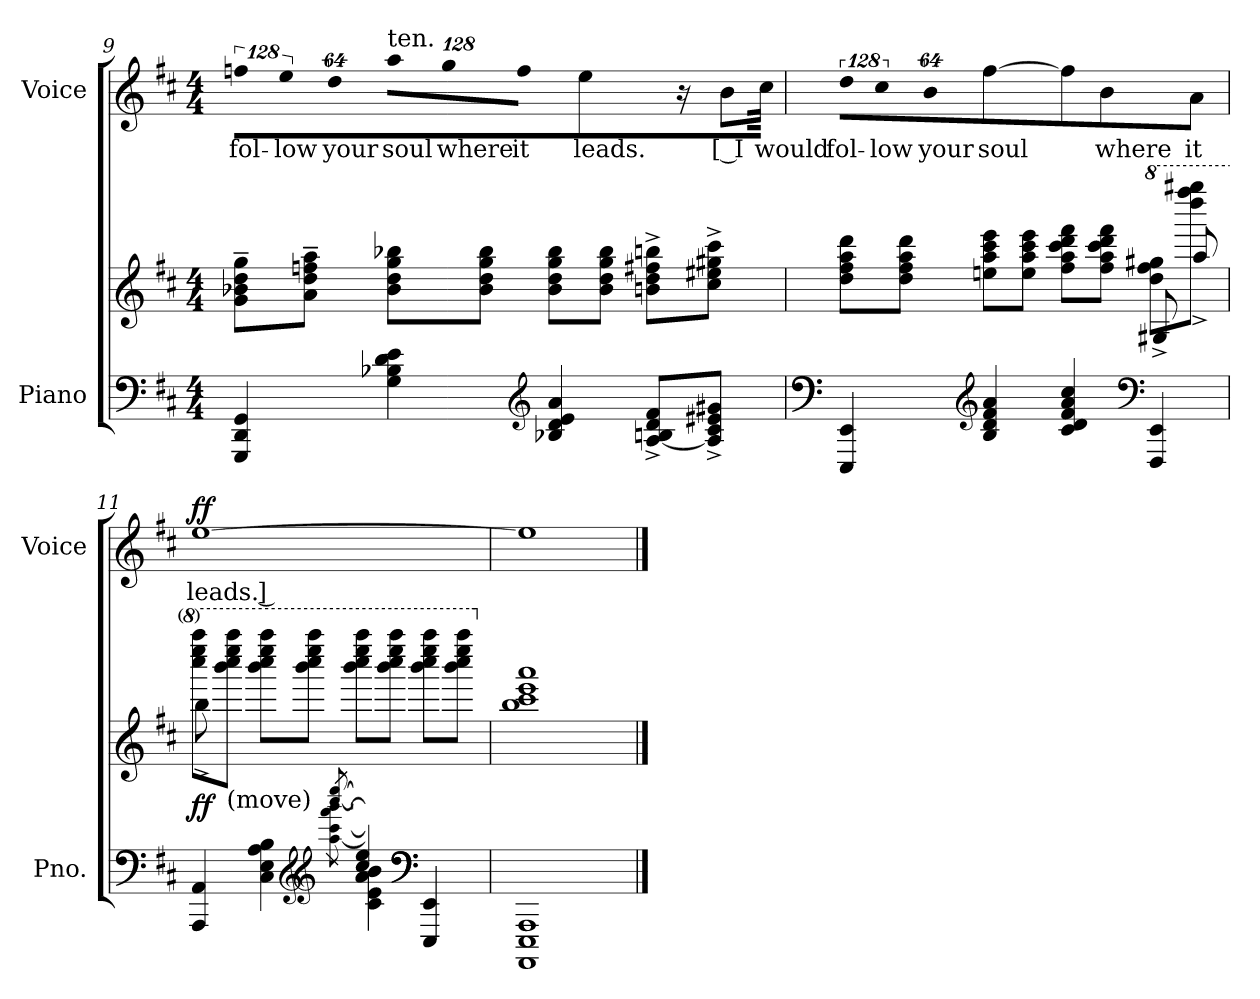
**kern	**kern	**dynam	**kern	**text	**dynam
*part2	*part2	*part2	*part1	*part1	*part1
*staff3	*staff2	*staff2/3	*staff1	*staff1	*staff1
*I"Piano	*	*	*I"Voice	*	*
*I'Pno.	*	*	*I'Voice	*	*
!!LO:LB:g=z
*clefF4	*clefG2	*	*clefG2	*	*
*k[f#c#]	*k[f#c#]	*	*k[f#c#]	*	*
*D:	*D:	*	*D:	*	*
*M4/4	*M4/4	*	*M4/4	*	*
=9	=9	=9	=9	=9	=9
!	!	!	!LO:N:vis=8	!	!
!	!	!	!	!LO:LY:b:color=#000000	!
4GGGi/ 4DDi 4GGi	8gi\~ 8b-Xi~ 8ddi~ 8ggi~L	.	1024%85ffni\L	fol-	.
!	!	!	!LO:N:vis=8	!	!
!	!	!	!	!LO:LY:b:color=#000000	!
.	.	.	1024%85eei\	-low	.
.	8ai\~ 8ddi~ 8ffni~ 8aai~J	.	.	.	.
!	!	!	!LO:N:vis=8	!	!
!	!	!	!	!LO:LY:b:color=#000000	!
.	.	.	512%43ddi\J	your	.
!	!	!	!LO:N:vis=8	!	!
!	!	!	!LO:TX:a:t=ten.	!	!
!	!	!	!	!LO:LY:b:color=#000000	!
4Gi\ 4B-Xi 4di 4ei	8b-i\ 8ddi 8ggi 8bb-XiL	.	1024%85aai\L	soul	.
!	!	!	!LO:N:vis=8	!	!
!	!	!	!	!LO:LY:b:color=#000000	!
.	.	.	1024%85ggi\	where	.
.	8b-i\ 8ddi 8ggi 8bb-iJ	.	.	.	.
!	!	!	!LO:N:vis=8	!	!
!	!	!	!	!LO:LY:b:color=#000000	!
.	.	.	512%43ffi\J	it	.
*clefG2	*	*	*	*	*
!	!	!	!	!LO:LY:b:color=#000000	!
4B-Xi/ 4di 4ei 4ai	8b-i\ 8ddi 8ggi 8bb-iL	.	4eei\	leads.	.
.	8b-i\ 8ddi 8ggi 8bb-iJ	.	.	.	.
[<8Ai/^ 8Bni^ 8di^ 8f#i^L	8bni\^ 8ddi^ 8ff#Xi^ 8bbni^L	.	16r	.	.
!	!	!	!	!LO:LY:b:color=#000000	!
.	.	.	8bi\L	[ I	.
8Ai/]^ 8c#i^ 8e#Xi^ 8g#Xi^J	8cc#i\^ 8ee#Xi^ 8gg#Xi^ 8ccc#i^J	.	.	.	.
!	!	!	!	!LO:LY:b:color=#000000	!
.	.	.	16cc#i\Jk	would	.
!!LO:LB:g=z
=10	=10	=10	=10	=10	=10
*clefF4	*	*	*	*	*
*	*^	*	*	*	*
!	!	!	!	!LO:N:vis=8	!	!
!	!	!	!	!	!LO:LY:b:color=#000000	!
4EEEi/ 4EEi	8ddi\ 8ff#i 8aai 8dddiL	2.ryy	.	1024%85ddi\L	fol-	.
!	!	!	!	!LO:N:vis=8	!	!
!	!	!	!	!	!LO:LY:b:color=#000000	!
.	.	.	.	1024%85cc#i\	-low	.
.	8ddi\ 8ff#i 8aai 8dddiJ	.	.	.	.	.
!	!	!	!	!LO:N:vis=8	!	!
!	!	!	!	!	!LO:LY:b:color=#000000	!
.	.	.	.	512%43bi\J	your	.
*clefG2	*	*	*	*	*	*
*X8ba	*	*	*	*	*	*
!	!	!	!	!	!LO:LY:b:color=#000000	!
4Bi/ 4di 4f#i 4ai	8eeni\ 8aai 8ccc#i 8eeeiL	.	.	[>4ff#i\	soul	.
.	8eei\ 8aai 8ccc#i 8eeeiJ	.	.	.	.	.
*X8ba	*	*	*	*	*	*
4c#i/ 4di 4f#i 4ai 4cc#i	8ff#i\ 8aai 8ccc#i 8dddi 8fff#iL	.	.	8ff#i\]	.	.
!	!	!	!	!	!LO:LY:b:color=#000000	!
.	8ff#i\ 8aai 8ccc#i 8dddi 8fff#iJ	.	.	4bi\	where	.
*clefF4	*	*	*	*	*	*
*	*8va	*	*	*	*	*
4FFF#i/ 4EEi	8dddi\ 8fff#i 8ggg#XiL	8g#X^i/	.	.	.	.
*	*8ba	*	*	*	*	*
*	*8ba	*	*	*	*	*
!	!	!	!	!	!LO:LY:b:color=#000000	!
.	8dddi\ 8fff#i 8ggg#iJ	8a^i/	.	8ai/	it	.
=11	=11	=11	=11	=11	=11	=11
*^	*	*	*	*	*	*
*	*	*8ba	*	*	*	*	*
!	!	!	!	!	!	!LO:LY:b:color=#000000	!
4AAAi/ 4AAi	2ryy	8ccc#i\ 8eeei 8aaaiL	8b^i\	ff	[>1eei	leads. ]	ff
!	!	!LO:TX:b:t=(move)	!	!	!	!	!
.	.	8bbi\ 8ccc#i 8eeei 8aaaiJ	2..ryy	.	.	.	.
*X8ba	*	*	*	*	*	*	*
4C#i\ 4Ei 4Ai 4Bi	.	8bbi\ 8ccc#i 8eeei 8aaaiL	.	.	.	.	.
.	.	8bbi\ 8ccc#i 8eeei 8aaaiJ	.	.	.	.	.
[>8qcc#i/ [>8qeei	[<8qc#i\ [<8qei [<8qai [<8qbi	.	.	.	.	.	.
*clefG2	*	*	*	*	*	*	*
4cc#i/] 4eei]	4c#i\] 4ei] 4ai] 4bi]	8bbi\ 8ccc#i 8eeei 8aaaiL	.	.	.	.	.
.	.	8bbi\ 8ccc#i 8eeei 8aaaiJ	.	.	.	.	.
*clefF4	*	*	*	*	*	*	*
4EEEi/ 4EEi	4ryy	8bbi\ 8ccc#i 8eeei 8aaaiL	.	.	.	.	.
.	.	8bbi\ 8ccc#i 8eeei 8aaaiJ	.	.	.	.	.
*v	*v	*	*	*	*	*	*
*	*v	*v	*	*	*	*
=12	=12	=12	=12	=12	=12
*	*X8va	*	*	*	*
1AAAAi 1EEEi 1AAAi	1bbi 1ccc#i 1eeei 1aaai	.	1eei]	.	.
==	==	==	==	==	==
*-	*-	*-	*-	*-	*-
